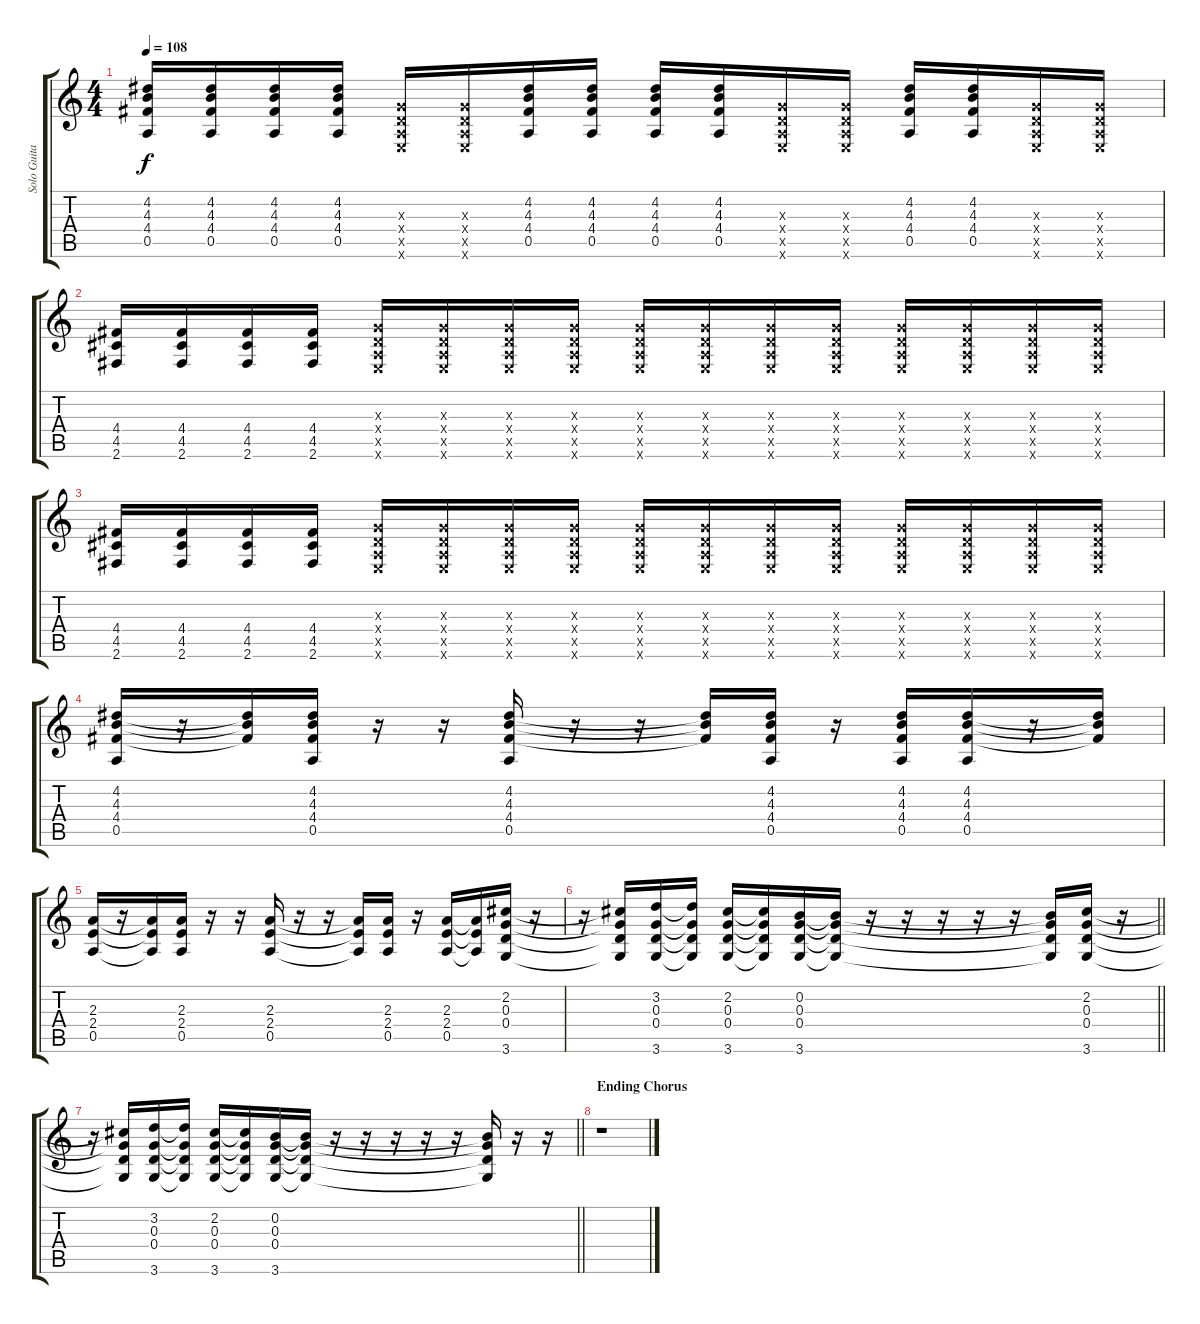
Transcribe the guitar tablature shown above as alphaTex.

\track ("Solo Guitar" "Solo Guita") {instrument distortionguitar}
\staff {score tabs}
\tuning (E4 B3 G3 D3 A2 E2) {hide}
\ts (4 4)
\tempo 108
\clef g2
\ks c
(4.2 4.3 4.4 0.5).16{dy f} (4.2 4.3 4.4 0.5).16 (4.2 4.3 4.4 0.5).16 (4.2 4.3 4.4 0.5).16 (0.3{x} 0.4{x} 0.5{x} 0.6{x}).16 (0.3{x} 0.4{x} 0.5{x} 0.6{x}).16 (4.2 4.3 4.4 0.5).16 (4.2 4.3 4.4 0.5).16 (4.2 4.3 4.4 0.5).16 (4.2 4.3 4.4 0.5).16 (0.3{x} 0.4{x} 0.5{x} 0.6{x}).16 (0.3{x} 0.4{x} 0.5{x} 0.6{x}).16 (4.2 4.3 4.4 0.5).16 (4.2 4.3 4.4 0.5).16 (0.3{x} 0.4{x} 0.5{x} 0.6{x}).16 (0.3{x} 0.4{x} 0.5{x} 0.6{x}).16 |
(4.4 4.5 2.6).16 (4.4 4.5 2.6).16 (4.4 4.5 2.6).16 (4.4 4.5 2.6).16 (0.3{x} 0.4{x} 0.5{x} 0.6{x}).16 (0.3{x} 0.4{x} 0.5{x} 0.6{x}).16 (0.3{x} 0.4{x} 0.5{x} 0.6{x}).16 (0.3{x} 0.4{x} 0.5{x} 0.6{x}).16 (0.3{x} 0.4{x} 0.5{x} 0.6{x}).16 (0.3{x} 0.4{x} 0.5{x} 0.6{x}).16 (0.3{x} 0.4{x} 0.5{x} 0.6{x}).16 (0.3{x} 0.4{x} 0.5{x} 0.6{x}).16 (0.3{x} 0.4{x} 0.5{x} 0.6{x}).16 (0.3{x} 0.4{x} 0.5{x} 0.6{x}).16 (0.3{x} 0.4{x} 0.5{x} 0.6{x}).16 (0.3{x} 0.4{x} 0.5{x} 0.6{x}).16 |
(4.4 4.5 2.6).16 (4.4 4.5 2.6).16 (4.4 4.5 2.6).16 (4.4 4.5 2.6).16 (0.3{x} 0.4{x} 0.5{x} 0.6{x}).16 (0.3{x} 0.4{x} 0.5{x} 0.6{x}).16 (0.3{x} 0.4{x} 0.5{x} 0.6{x}).16 (0.3{x} 0.4{x} 0.5{x} 0.6{x}).16 (0.3{x} 0.4{x} 0.5{x} 0.6{x}).16 (0.3{x} 0.4{x} 0.5{x} 0.6{x}).16 (0.3{x} 0.4{x} 0.5{x} 0.6{x}).16 (0.3{x} 0.4{x} 0.5{x} 0.6{x}).16 (0.3{x} 0.4{x} 0.5{x} 0.6{x}).16 (0.3{x} 0.4{x} 0.5{x} 0.6{x}).16 (0.3{x} 0.4{x} 0.5{x} 0.6{x}).16 (0.3{x} 0.4{x} 0.5{x} 0.6{x}).16 |
(4.2 4.3 4.4 0.5).16 r.16 (4.2{t} 4.3{t} 4.4{t}).16 (4.2 4.3 4.4 0.5).16 r.16 r.16 (4.2 4.3 4.4 0.5).16 r.16 r.16 (4.2{t} 4.3{t} 4.4{t}).16 (4.2 4.3 4.4 0.5).16 r.16 (4.2 4.3 4.4 0.5).16 (4.2 4.3 4.4 0.5).16 r.16 (4.2{t} 4.3{t} 4.4{t}).16 |
(2.3 2.4 0.5).16 r.16 (2.3{t} 2.4{t} 0.5{t}).16 (2.3 2.4 0.5).16 r.16 r.16 (2.3 2.4 0.5).16 r.16 r.16 (2.3{t} 2.4{t} 0.5{t}).16 (2.3 2.4 0.5).16 r.16 (2.3 2.4 0.5).16 (2.3{t} 2.4{t} 0.5{t}).16 (2.2 0.3 0.4 3.6).16 r.16 |
\barLineRight lightlight
r.16 (2.2{t} 0.3{t} 0.4{t} 3.6{t}).16 (3.2 0.3 0.4 3.6).16 (3.2{t} 0.3{t} 0.4{t} 3.6{t}).16 (2.2 0.3 0.4 3.6).16 (2.2{t} 0.3{t} 0.4{t} 3.6{t}).16 (0.2 0.3 0.4 3.6).16 (0.2{t} 0.3{t} 0.4{t} 3.6{t}).16 r.16 r.16 r.16 r.16 r.16 (0.2{t} 0.3{t} 0.4{t} 3.6{t}).16 (2.2 0.3 0.4 3.6).16 r.16 |
\barLineRight lightlight
r.16 (2.2{t} 0.3{t} 0.4{t} 3.6{t}).16 (3.2 0.3 0.4 3.6).16 (3.2{t} 0.3{t} 0.4{t} 3.6{t}).16 (2.2 0.3 0.4 3.6).16 (2.2{t} 0.3{t} 0.4{t} 3.6{t}).16 (0.2 0.3 0.4 3.6).16 (0.2{t} 0.3{t} 0.4{t} 3.6{t}).16 r.16 r.16 r.16 r.16 r.16 (0.2{t} 0.3{t} 0.4{t} 3.6{t}).16 r.16 r.16 |
\section ("" "Ending Chorus")
r.1
